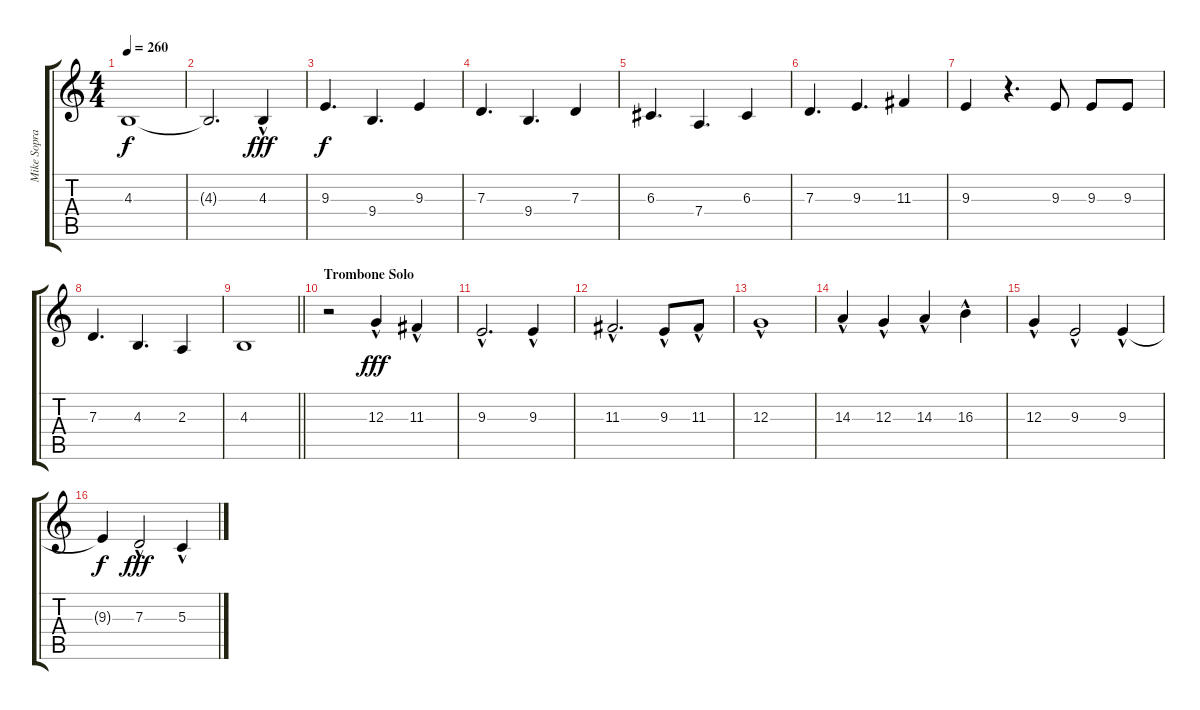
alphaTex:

\track ("Mike Soprano     - Trombone" "Mike Sopra") {instrument trombone}
\staff {score tabs}
\tuning (E4 B3 G3 D3 A2 E2) {hide}
\ts (4 4)
\tempo 260
\clef g2
\ks c
4.3.1{dy f} |
4.3{t}.2{d} 4.3{hac}.4{dy fff} |
9.3.4{d dy f} 9.4.4{d} 9.3.4 |
7.3.4{d} 9.4.4{d} 7.3.4 |
6.3.4{d} 7.4.4{d} 6.3.4 |
7.3.4{d} 9.3.4{d} 11.3.4 |
9.3.4 r.4{d} 9.3.8 9.3.8 9.3.8 |
7.3.4{d} 4.3.4{d} 2.3.4 |
\barLineRight lightlight
4.3.1 |
\section ("" "Trombone Solo")
r.2 12.3{hac}.4{dy fff} 11.3{hac}.4 |
9.3{hac}.2{d} 9.3{hac}.4 |
11.3{hac}.2{d} 9.3{hac}.8 11.3{hac}.8 |
12.3{hac}.1 |
14.3{hac}.4 12.3{hac}.4 14.3{hac}.4 16.3{hac}.4 |
12.3{hac}.4 9.3{hac}.2 9.3{hac}.4 |
9.3{t}.4{dy f} 7.3{hac}.2{dy fff} 5.3{hac}.4
